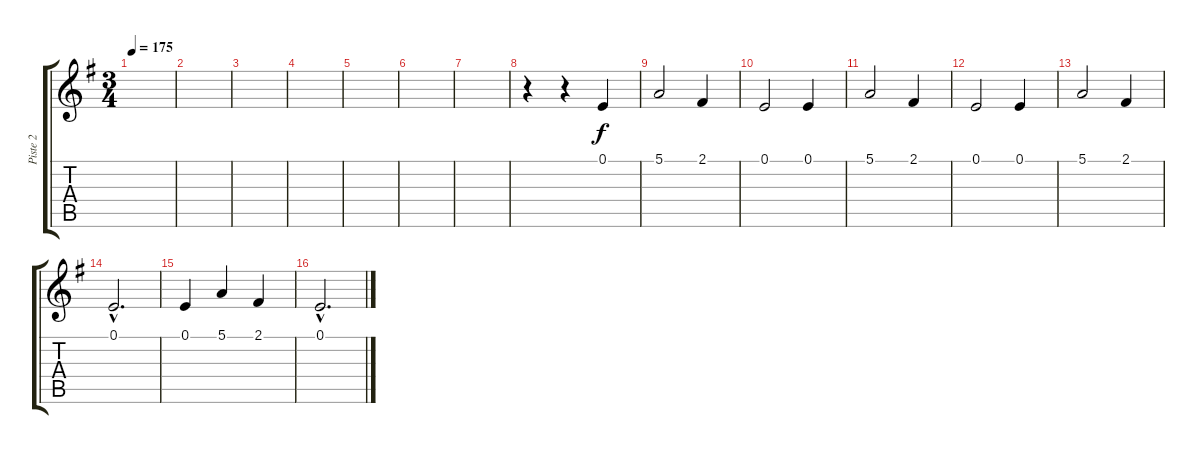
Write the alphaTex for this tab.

\track ("Piste 2" "Piste 2") {instrument musicbox}
\staff {score tabs}
\tuning (E4 B3 G3 D3 A2 E2) {hide}
\ts (3 4)
\tempo 175
\clef g2
\ks g
|
|
|
|
|
|
|
r.4 r.4 0.1.4{volume 10 instrument tangoaccordion} |
5.1.2 2.1.4 |
0.1.2 0.1.4 |
5.1.2 2.1.4 |
0.1.2 0.1.4 |
5.1.2 2.1.4 |
0.1{hac}.2{d} |
0.1.4 5.1.4 2.1.4 |
0.1{hac}.2{d}
